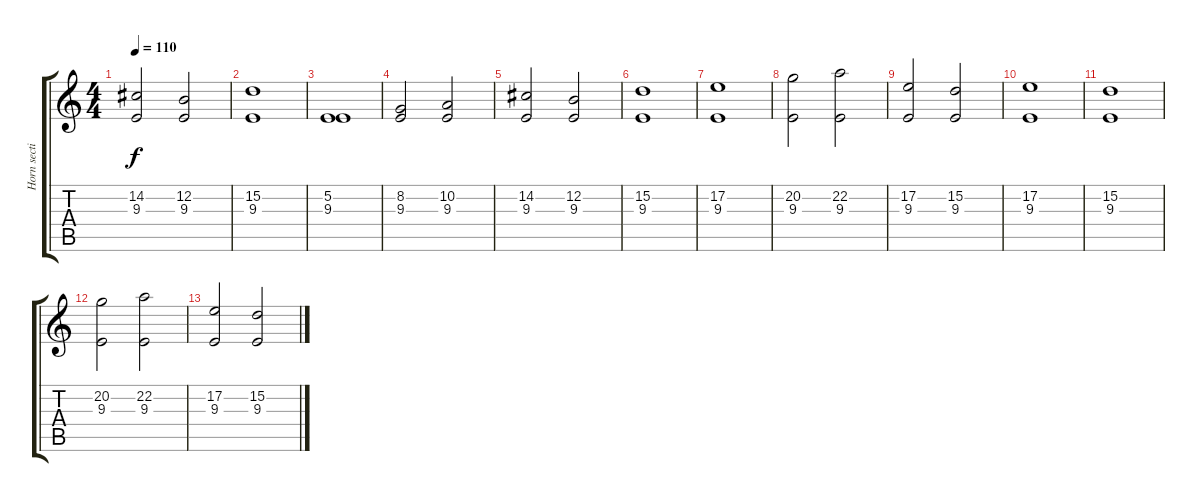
\track ("Horn section" "Horn secti") {instrument brasssection}
\staff {score tabs}
\tuning (E4 B3 G3 D3 A2 E2) {hide}
\ts (4 4)
\tempo 110
\clef g2
\ks c
(14.2 9.3).2{dy f} (12.2 9.3).2 |
(15.2 9.3).1{volume 16} |
(5.2 9.3).1 |
(8.2 9.3).2 (10.2 9.3).2 |
(14.2 9.3).2 (12.2 9.3).2 |
(15.2 9.3).1{volume 16} |
(17.2 9.3).1 |
(20.2 9.3).2 (22.2 9.3).2 |
(17.2 9.3).2 (15.2 9.3).2 |
(17.2 9.3).1{volume 16} |
(15.2 9.3).1 |
(20.2 9.3).2 (22.2 9.3).2 |
(17.2 9.3).2 (15.2 9.3).2
